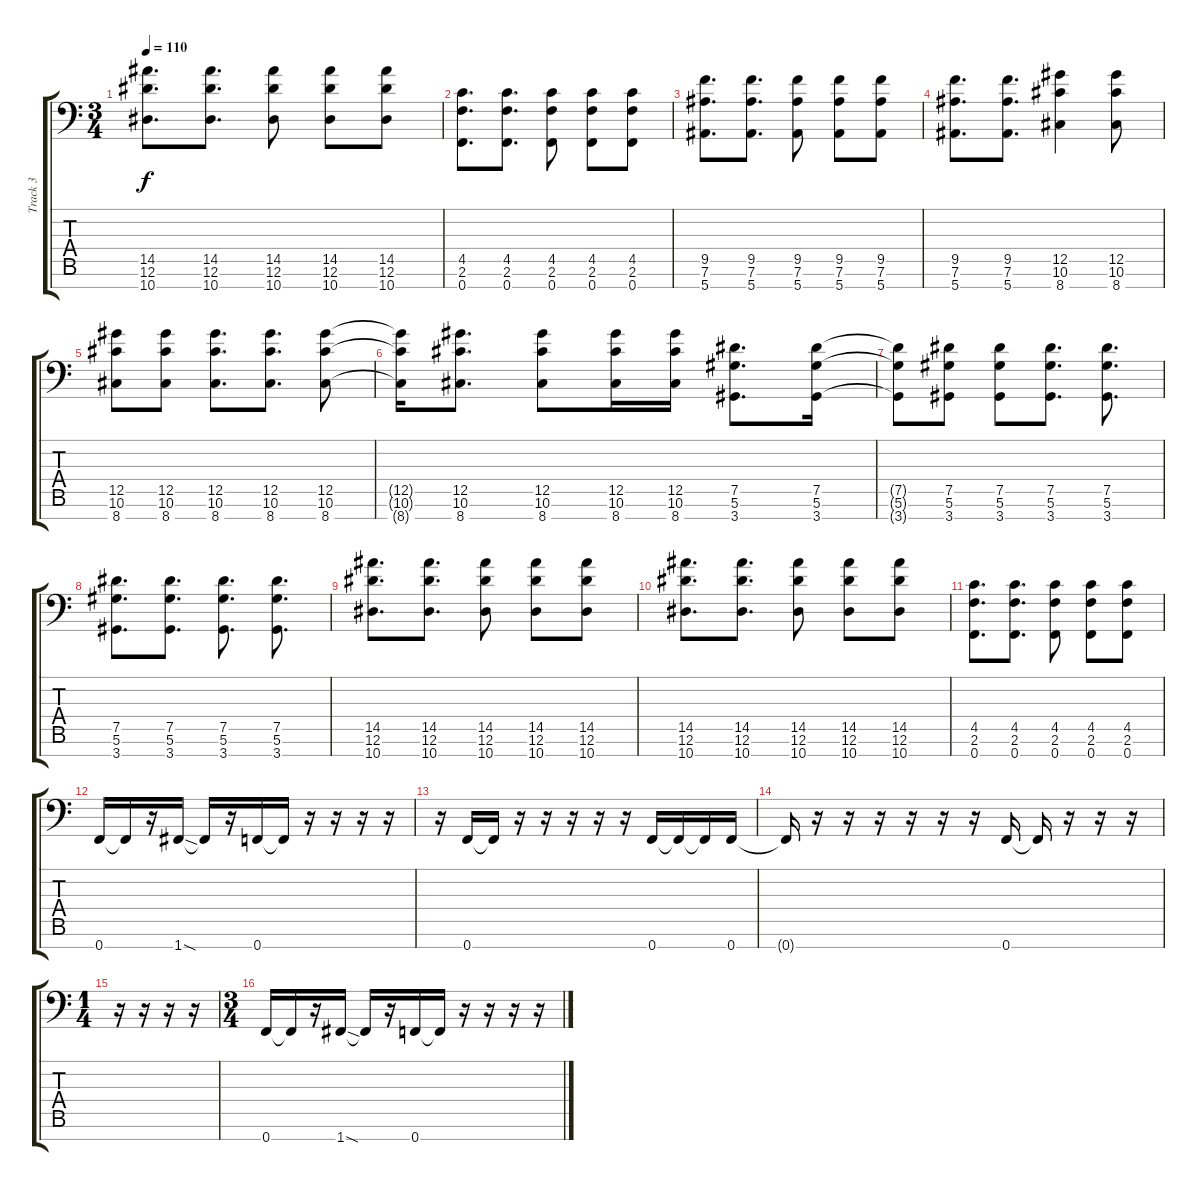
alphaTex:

\track ("Track 3" "Track 3") {instrument distortionguitar}
\staff {score tabs}
\tuning (C4 G3 Eb3 Bb2 Ab2 Eb2 F1) {hide}
\ts (3 4)
\tempo 110
\clef f4
\ks c
(14.5 12.6 10.7).8{d dy f} (14.5 12.6 10.7).8{d} (14.5 12.6 10.7).8 (14.5 12.6 10.7).8 (14.5 12.6 10.7).8 |
(4.5 2.6 0.7).8{d} (4.5 2.6 0.7).8{d} (4.5 2.6 0.7).8 (4.5 2.6 0.7).8 (4.5 2.6 0.7).8 |
(9.5 7.6 5.7).8{d} (9.5 7.6 5.7).8{d} (9.5 7.6 5.7).8 (9.5 7.6 5.7).8 (9.5 7.6 5.7).8 |
(9.5 7.6 5.7).8{d} (9.5 7.6 5.7).8{d} (12.5 10.6 8.7).4 (12.5 10.6 8.7).8 |
(12.5 10.6 8.7).8 (12.5 10.6 8.7).8 (12.5 10.6 8.7).8{d} (12.5 10.6 8.7).8{d} (12.5 10.6 8.7).8 |
(12.5{t} 10.6{t} 8.7{t}).16 (12.5 10.6 8.7).8{d} (12.5 10.6 8.7).8 (12.5 10.6 8.7).16 (12.5 10.6 8.7).16 (7.5 5.6 3.7).8{d} (7.5 5.6 3.7).16 |
(7.5{t} 5.6{t} 3.7{t}).8 (7.5 5.6 3.7).8 (7.5 5.6 3.7).8 (7.5 5.6 3.7).8{d} (7.5 5.6 3.7).8{d} |
(7.5 5.6 3.7).8{d} (7.5 5.6 3.7).8{d} (7.5 5.6 3.7).8{d} (7.5 5.6 3.7).8{d} |
(14.5 12.6 10.7).8{d} (14.5 12.6 10.7).8{d} (14.5 12.6 10.7).8 (14.5 12.6 10.7).8 (14.5 12.6 10.7).8 |
(14.5 12.6 10.7).8{d} (14.5 12.6 10.7).8{d} (14.5 12.6 10.7).8 (14.5 12.6 10.7).8 (14.5 12.6 10.7).8 |
(4.5 2.6 0.7).8{d} (4.5 2.6 0.7).8{d} (4.5 2.6 0.7).8 (4.5 2.6 0.7).8 (4.5 2.6 0.7).8 |
0.7.16 0.7{t}.16 r.16 1.7{sod}.16 1.7{t}.16 r.16 0.7.16 0.7{t}.16 r.16 r.16 r.16 r.16 |
r.16 0.7.16 0.7{t}.16 r.16 r.16 r.16 r.16 r.16 0.7.16 0.7{t}.16 0.7{t}.16 0.7.16 |
0.7{t}.16 r.16 r.16 r.16 r.16 r.16 r.16 0.7.16 0.7{t}.16 r.16 r.16 r.16 |
\ts (1 4)
r.16 r.16 r.16 r.16 |
\ts (3 4)
0.7.16 0.7{t}.16 r.16 1.7{sod}.16 1.7{t}.16 r.16 0.7.16 0.7{t}.16 r.16 r.16 r.16 r.16
